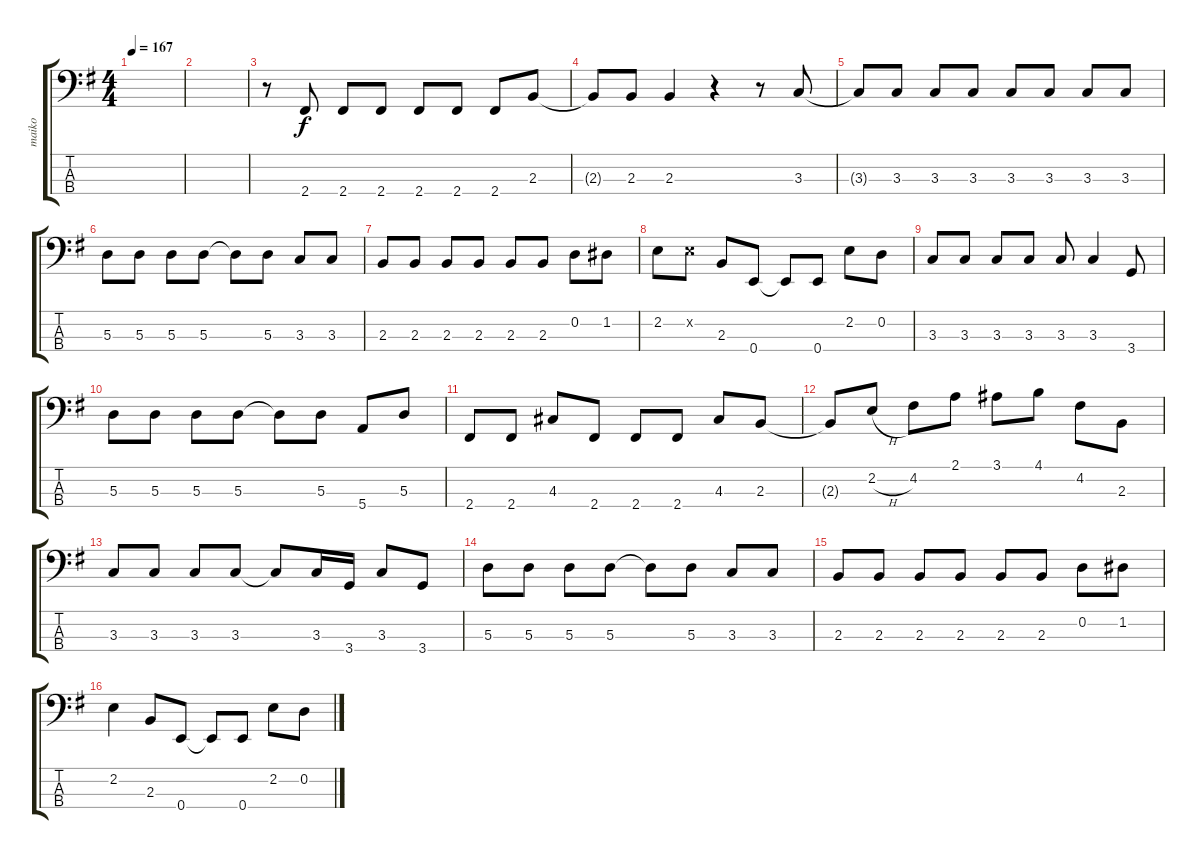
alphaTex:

\track ("maiko" "maiko") {instrument electricbassfinger}
\staff {score tabs}
\tuning (G2 D2 A1 E1) {hide}
\ts (4 4)
\tempo 167
\clef f4
\ks eminor
|
|
r.8 2.4.8 2.4.8 2.4.8 2.4.8 2.4.8 2.4.8 2.3.8 |
2.3{t}.8 2.3.8 2.3.4 r.4 r.8 3.3.8 |
3.3{t}.8 3.3.8 3.3.8 3.3.8 3.3.8 3.3.8 3.3.8 3.3.8 |
5.3.8 5.3.8 5.3.8 5.3.8 5.3{t}.8 5.3.8 3.3.8 3.3.8 |
2.3.8 2.3.8 2.3.8 2.3.8 2.3.8 2.3.8 0.2.8 1.2.8 |
2.2.8 2.2{x}.8 2.3.8 0.4.8 0.4{t}.8 0.4.8 2.2.8 0.2.8 |
3.3.8 3.3.8 3.3.8 3.3.8 3.3.8 3.3.4 3.4.8 |
5.3.8 5.3.8 5.3.8 5.3.8 5.3{t}.8 5.3.8 5.4.8 5.3.8 |
2.4.8 2.4.8 4.3.8 2.4.8 2.4.8 2.4.8 4.3.8 2.3.8 |
2.3{t}.8 2.2{h}.8 4.2.8 2.1.8 3.1.8 4.1.8 4.2.8 2.3.8 |
3.3.8 3.3.8 3.3.8 3.3.8 3.3{t}.8 3.3.16 3.4.16 3.3.8 3.4.8 |
5.3.8 5.3.8 5.3.8 5.3.8 5.3{t}.8 5.3.8 3.3.8 3.3.8 |
2.3.8 2.3.8 2.3.8 2.3.8 2.3.8 2.3.8 0.2.8 1.2.8 |
2.2.4 2.3.8 0.4.8 0.4{t}.8 0.4.8 2.2.8 0.2.8
